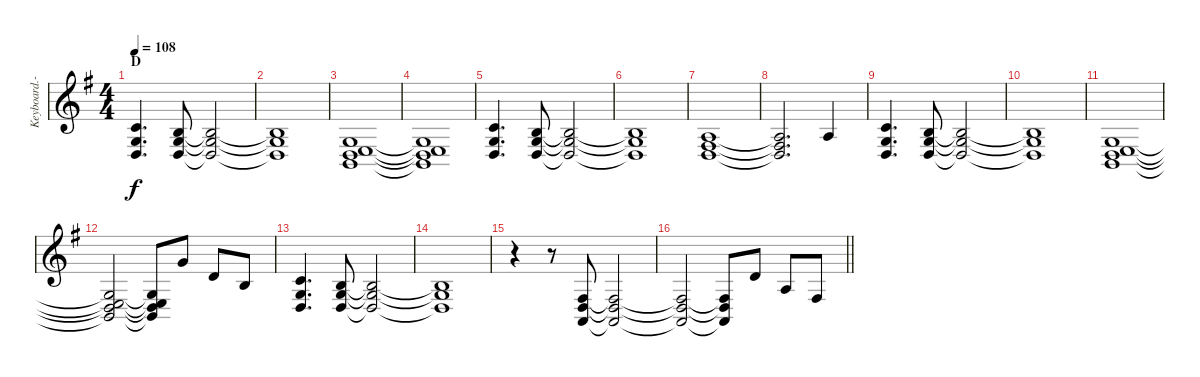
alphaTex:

\track ("Keyboard.-II" "Keyboard.-") {instrument brightacousticpiano}
\staff {score}
\tuning (E4 B3 G3 D3 A2 E2 B1) {hide}
\ts (4 4)
\section ("" "D")
\tempo 108
\clef g2
\ks g
(1.2 0.3 0.4).4{d dy f} (0.2 0.3 0.4).8 (0.2{t} 0.3{t} 0.4{t}).2 |
(0.2{t} 0.3{t} 0.4{t}).1 |
(0.3 2.4 5.5 7.6).1 |
(0.3{t} 2.4{t} 5.5{t} 7.6{t}).1 |
(1.2 0.3 0.4).4{d} (0.2 0.3 0.4).8 (0.2{t} 0.3{t} 0.4{t}).2 |
(0.2{t} 0.3{t} 0.4{t}).1 |
(2.3 4.4 5.5).1 |
(2.3{t} 4.4{t} 5.5{t}).2{d} 2.3.4 |
(1.2 0.3 0.4).4{d} (0.2 0.3 0.4).8 (0.2{t} 0.3{t} 0.4{t}).2 |
(0.2{t} 0.3{t} 0.4{t}).1 |
(0.3 2.4 5.5 7.6).1 |
(0.3{t} 2.4{t} 5.5{t} 7.6{t}).2 (0.3{t} 2.4{t} 5.5{t} 7.6{t}).8 3.1.8 3.2.8 0.2.8 |
(1.2 0.3 0.4).4{d} (0.2 0.3 0.4).8 (0.2{t} 0.3{t} 0.4{t}).2 |
(0.2{t} 0.3{t} 0.4{t}).1 |
r.4 r.8 (4.4 5.5 5.6).8 (4.4{t} 5.5{t} 5.6{t}).2 |
\barLineRight lightlight
(4.4{t} 5.5{t} 5.6{t}).2 (4.4{t} 5.5{t} 5.6{t}).8 3.2.8 2.3.8 4.4.8
